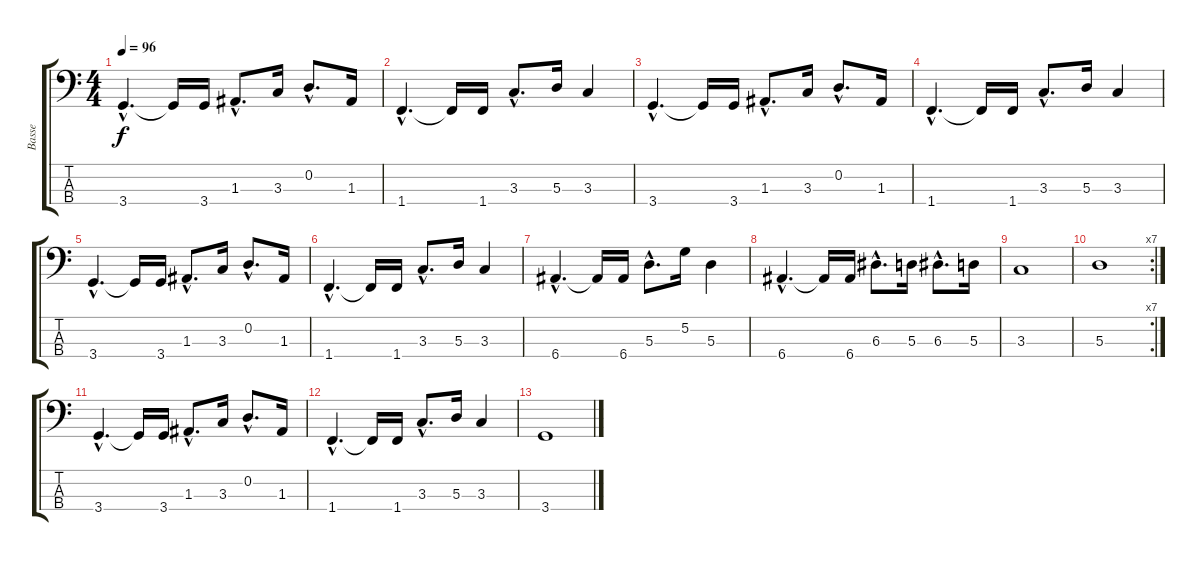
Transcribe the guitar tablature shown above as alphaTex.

\track ("Basse" "Basse") {instrument electricbassfinger}
\staff {score tabs}
\tuning (G2 D2 A1 E1) {hide}
\ts (4 4)
\tempo 96
\clef f4
\ks c
3.4{hac}.4{d dy f} 3.4{t}.16 3.4.16 1.3{hac}.8{d} 3.3.16 0.2{hac}.8{d} 1.3.16 |
1.4{hac}.4{d} 1.4{t}.16 1.4.16 3.3{hac}.8{d} 5.3.16 3.3.4 |
3.4{hac}.4{d} 3.4{t}.16 3.4.16 1.3{hac}.8{d} 3.3.16 0.2{hac}.8{d} 1.3.16 |
1.4{hac}.4{d} 1.4{t}.16 1.4.16 3.3{hac}.8{d} 5.3.16 3.3.4 |
3.4{hac}.4{d} 3.4{t}.16 3.4.16 1.3{hac}.8{d} 3.3.16 0.2{hac}.8{d} 1.3.16 |
1.4{hac}.4{d} 1.4{t}.16 1.4.16 3.3{hac}.8{d} 5.3.16 3.3.4 |
6.4{hac}.4{d} 6.4{t}.16 6.4.16 5.3{hac}.8{d} 5.2.16 5.3.4 |
6.4{hac}.4{d} 6.4{t}.16 6.4.16 6.3{hac}.8{d} 5.3.16 6.3{hac}.8{d} 5.3.16 |
3.3.1 |
\rc 7
5.3.1 |
3.4{hac}.4{d} 3.4{t}.16 3.4.16 1.3{hac}.8{d} 3.3.16 0.2{hac}.8{d} 1.3.16 |
1.4{hac}.4{d} 1.4{t}.16 1.4.16 3.3{hac}.8{d} 5.3.16 3.3.4 |
3.4.1
